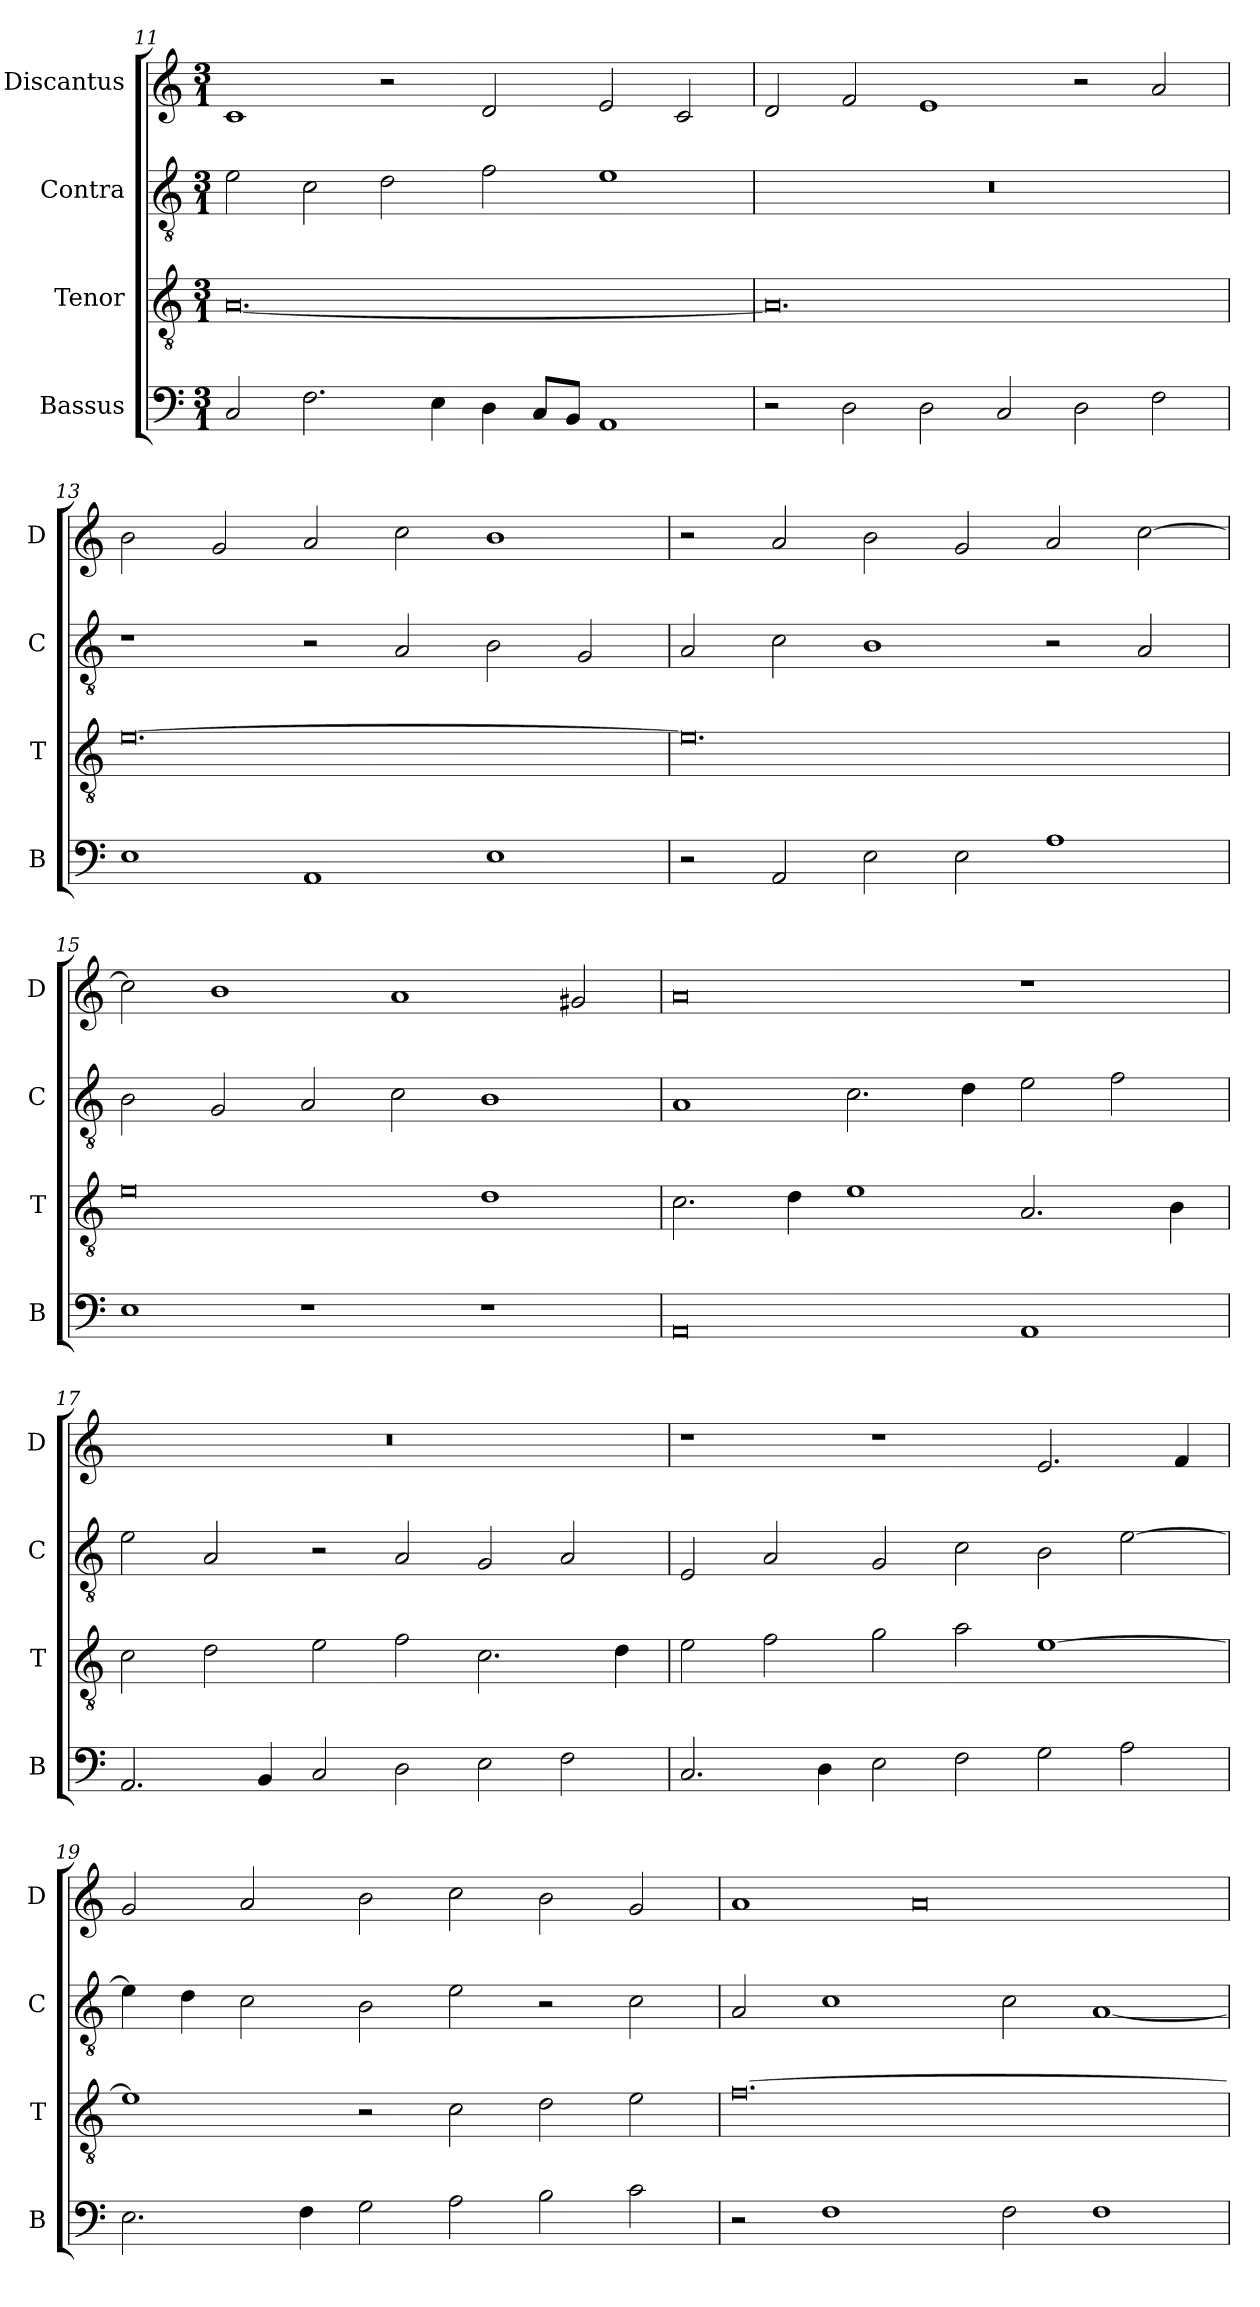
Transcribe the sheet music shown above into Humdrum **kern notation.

**kern	**kern	**kern	**kern
*part4	*part3	*part2	*part1
*staff4	*staff3	*staff2	*staff1
*I"Bassus	*I"Tenor	*I"Contra	*I"Discantus
*I'B	*I'T	*I'C	*I'D
*clefF4	*clefGv2	*clefGv2	*clefG2
*k[]	*k[]	*k[]	*k[]
*M3/1	*M3/1	*M3/1	*M3/1
=11	=11	=11	=11
2C/	[0.A	2e\	1c
2.F\	.	2c\	.
.	.	2d\	2r
4E\	.	.	.
4D\	.	2f\	2d/
8C/L	.	.	.
8BB/J	.	.	.
1AA	.	1e	2e/
.	.	.	2c/
=12	=12	=12	=12
2r	0.A]	0.r	2d/
2D\	.	.	2f/
2D\	.	.	1e
2C/	.	.	.
2D\	.	.	2r
2F\	.	.	2a/
=13	=13	=13	=13
1E	[0.e	1r	2b\
.	.	.	2g/
1AA	.	2r	2a/
.	.	2A/	2cc\
1E	.	2B\	1b
.	.	2G/	.
=14	=14	=14	=14
2r	0.e]	2A/	2r
2AA/	.	2c\	2a/
2E\	.	1B	2b\
2E\	.	.	2g/
1A	.	2r	2a/
.	.	2A/	[2cc\
=15	=15	=15	=15
1E	0e	2B\	2cc\]
.	.	2G/	1b
1r	.	2A/	.
.	.	2c\	1a
1r	1d	1B	.
.	.	.	2g#X/
=16	=16	=16	=16
0AA	2.c\	1A	0a
.	4d\	.	.
.	1e	2.c\	.
.	.	4d\	.
1AA	2.A/	2e\	1r
.	.	2f\	.
.	4B\	.	.
=17	=17	=17	=17
2.AA/	2c\	2e\	0.r
.	2d\	2A/	.
4BB/	.	.	.
2C/	2e\	2r	.
2D\	2f\	2A/	.
2E\	2.c\	2G/	.
2F\	.	2A/	.
.	4d\	.	.
=18	=18	=18	=18
2.C/	2e\	2E/	1r
.	2f\	2A/	.
4D\	.	.	.
2E\	2g\	2G/	1r
2F\	2a\	2c\	.
2G\	[1e	2B\	2.e/
2A\	.	[2e\	.
.	.	.	4f/
=19	=19	=19	=19
2.E\	1e]	4e\]	2g/
.	.	4d\	.
.	.	2c\	2a/
4F\	.	.	.
2G\	2r	2B\	2b\
2A\	2c\	2e\	2cc\
2B\	2d\	2r	2b\
2c\	2e\	2c\	2g/
=20	=20	=20	=20
2r	[0.f	2A/	1a
1F	.	1c	.
.	.	.	0a
2F\	.	2c\	.
1F	.	[1A	.
=	=	=	=
*-	*-	*-	*-
